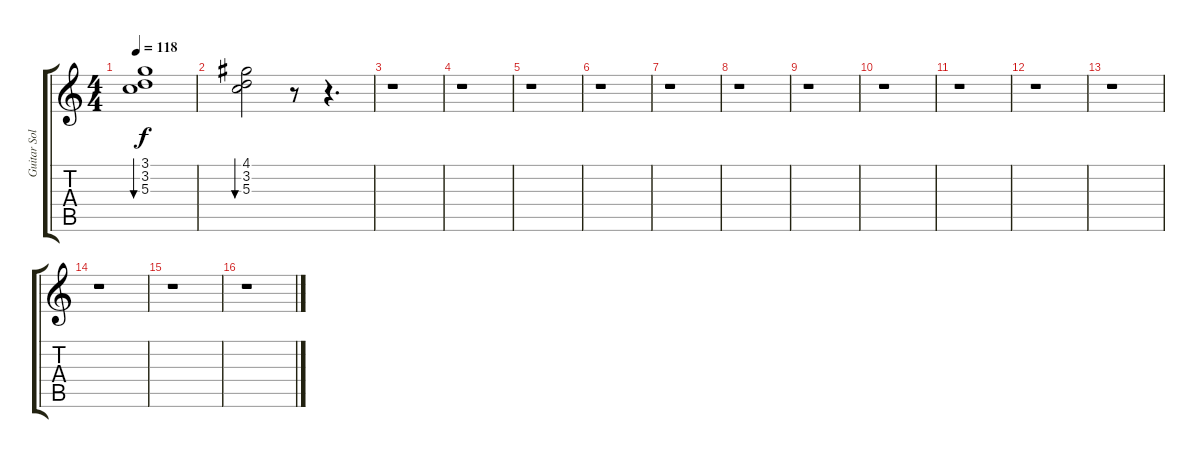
\track ("Guitar Solo" "Guitar Sol") {instrument distortionguitar}
\staff {score tabs}
\tuning (E4 B3 G3 D3 A2 E2) {hide}
\ts (4 4)
\tempo 118
\clef g2
\ks c
(3.1 3.2 5.3).1{bu 240 dy f} |
(4.1 3.2 5.3).2{bu 240} r.8 r.4{d} |
r.1 |
r.1 |
r.1 |
r.1 |
r.1 |
r.1 |
r.1 |
r.1 |
r.1 |
r.1 |
r.1 |
r.1 |
r.1 |
r.1
